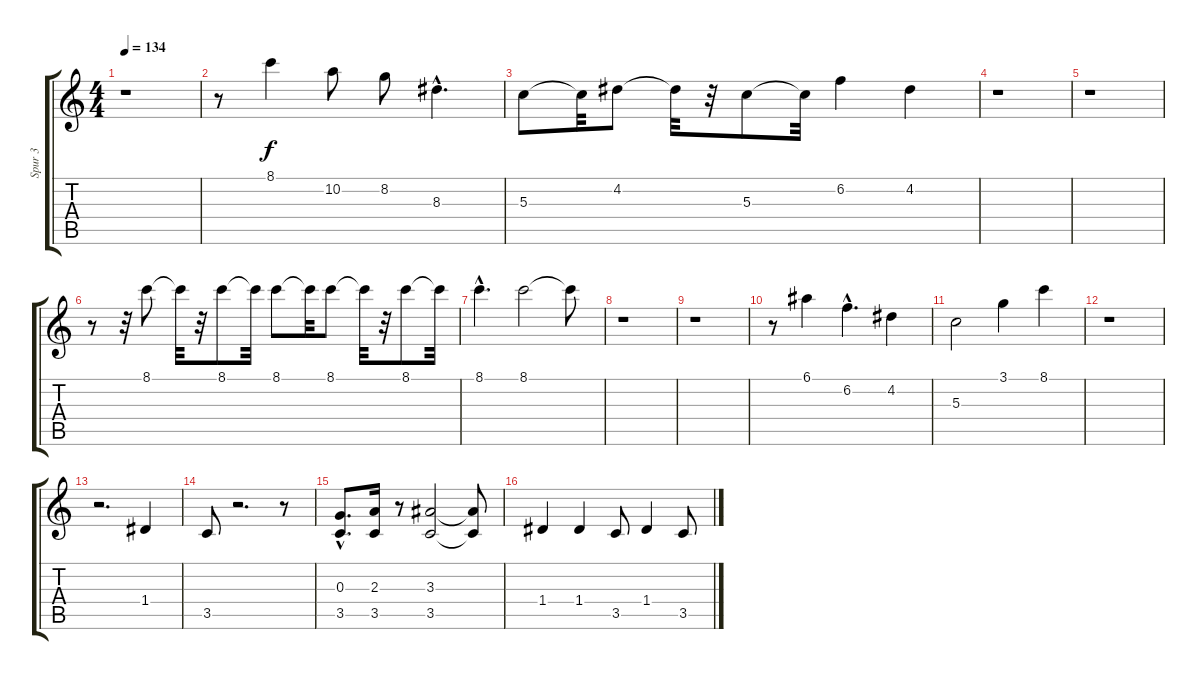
\track ("Spur 3" "Spur 3") {instrument overdrivenguitar}
\staff {score tabs}
\tuning (E4 B3 G3 D3 A2 E2) {hide}
\ts (4 4)
\tempo 134
\clef g2
\ks c
r.1{dy f} |
r.8 8.1.4 10.2.8 8.2.8 8.3{hac}.4{d} |
5.3.8 5.3{t}.32 4.2.8 4.2{t}.32 r.32 5.3.8 5.3{t}.32 6.2.4 4.2.4 |
r.1 |
r.1 |
r.8 r.32 8.1.8 8.1{t}.32 r.32 8.1.8 8.1{t}.32 8.1.8 8.1{t}.32 8.1.8 8.1{t}.32 r.32 8.1.8 8.1{t}.32 |
8.1{hac}.4{d} 8.1.2 8.1{t}.8 |
r.1 |
r.1 |
r.8 6.1.4 6.2{hac}.4{d} 4.2.4 |
5.3.2 3.1.4 8.1.4 |
r.1 |
r.2{d} 1.4.4 |
3.5.8 r.2{d} r.8 |
(0.3{hac} 3.5{hac}).8{d volume 10} (2.3 3.5).16 r.8 (3.3 3.5).2 (3.3{t} 3.5{t}).8 |
1.4.4{volume 14} 1.4.4 3.5.8 1.4.4 3.5.8
